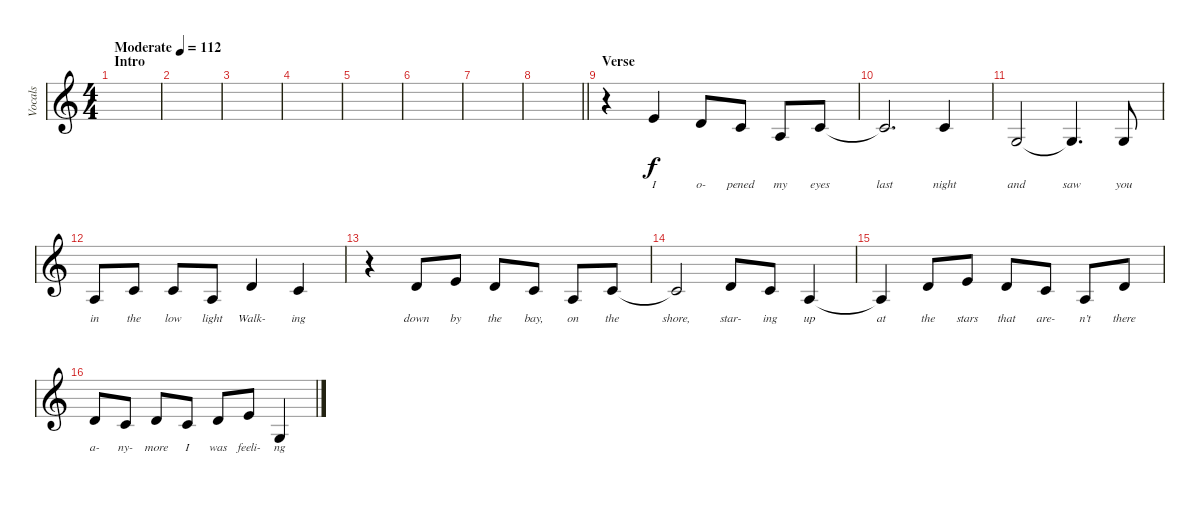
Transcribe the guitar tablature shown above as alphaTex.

\track ("Vocals" "Vocals") {instrument vibraphone}
\staff {score}
\tuning (E4 B3 G3 D3 A2 E2) {hide}
\ts (4 4)
\section ("" "Intro")
\tempo (112 "Moderate")
\clef g2
\ks c
|
|
|
|
|
|
|
\barLineRight lightlight
|
\section ("" "Verse")
r.4 0.1.4{lyrics (0 "I") lyrics (1 "") lyrics (2 "") lyrics (3 "") lyrics (4 "")} 3.2.8{lyrics (0 "o-") lyrics (1 "") lyrics (2 "") lyrics (3 "") lyrics (4 "")} 1.2.8{lyrics (0 "pened") lyrics (1 "") lyrics (2 "") lyrics (3 "") lyrics (4 "")} 2.3.8{lyrics (0 "my") lyrics (1 "") lyrics (2 "") lyrics (3 "") lyrics (4 "")} 1.2.8{lyrics (0 "eyes") lyrics (1 "") lyrics (2 "") lyrics (3 "") lyrics (4 "")} |
1.2{t}.2{d lyrics (0 "last") lyrics (1 "") lyrics (2 "") lyrics (3 "") lyrics (4 "")} 1.2.4{lyrics (0 "night") lyrics (1 "") lyrics (2 "") lyrics (3 "") lyrics (4 "")} |
0.3.2{lyrics (0 "and") lyrics (1 "") lyrics (2 "") lyrics (3 "") lyrics (4 "")} 0.3{t}.4{d lyrics (0 "saw") lyrics (1 "") lyrics (2 "") lyrics (3 "") lyrics (4 "")} 0.3.8{lyrics (0 "you") lyrics (1 "") lyrics (2 "") lyrics (3 "") lyrics (4 "")} |
2.3.8{lyrics (0 "in") lyrics (1 "") lyrics (2 "") lyrics (3 "") lyrics (4 "")} 1.2.8{lyrics (0 "the") lyrics (1 "") lyrics (2 "") lyrics (3 "") lyrics (4 "")} 1.2.8{lyrics (0 "low") lyrics (1 "") lyrics (2 "") lyrics (3 "") lyrics (4 "")} 2.3.8{lyrics (0 "light") lyrics (1 "") lyrics (2 "") lyrics (3 "") lyrics (4 "")} 3.2.4{lyrics (0 "Walk-") lyrics (1 "") lyrics (2 "") lyrics (3 "") lyrics (4 "")} 1.2.4{lyrics (0 "ing") lyrics (1 "") lyrics (2 "") lyrics (3 "") lyrics (4 "")} |
r.4 3.2.8{lyrics (0 "down") lyrics (1 "") lyrics (2 "") lyrics (3 "") lyrics (4 "")} 0.1.8{lyrics (0 "by") lyrics (1 "") lyrics (2 "") lyrics (3 "") lyrics (4 "")} 3.2.8{lyrics (0 "the") lyrics (1 "") lyrics (2 "") lyrics (3 "") lyrics (4 "")} 1.2.8{lyrics (0 "bay,") lyrics (1 "") lyrics (2 "") lyrics (3 "") lyrics (4 "")} 2.3.8{lyrics (0 "on") lyrics (1 "") lyrics (2 "") lyrics (3 "") lyrics (4 "")} 1.2.8{lyrics (0 "the") lyrics (1 "") lyrics (2 "") lyrics (3 "") lyrics (4 "")} |
1.2{t}.2{lyrics (0 "shore,") lyrics (1 "") lyrics (2 "") lyrics (3 "") lyrics (4 "")} 3.2.8{lyrics (0 "star-") lyrics (1 "") lyrics (2 "") lyrics (3 "") lyrics (4 "")} 1.2.8{lyrics (0 "ing") lyrics (1 "") lyrics (2 "") lyrics (3 "") lyrics (4 "")} 2.3.4{lyrics (0 "up") lyrics (1 "") lyrics (2 "") lyrics (3 "") lyrics (4 "")} |
2.3{t}.4{lyrics (0 "at") lyrics (1 "") lyrics (2 "") lyrics (3 "") lyrics (4 "")} 3.2.8{lyrics (0 "the") lyrics (1 "") lyrics (2 "") lyrics (3 "") lyrics (4 "")} 0.1.8{lyrics (0 "stars") lyrics (1 "") lyrics (2 "") lyrics (3 "") lyrics (4 "")} 3.2.8{lyrics (0 "that") lyrics (1 "") lyrics (2 "") lyrics (3 "") lyrics (4 "")} 1.2.8{lyrics (0 "are-") lyrics (1 "") lyrics (2 "") lyrics (3 "") lyrics (4 "")} 2.3.8{lyrics (0 "n’t") lyrics (1 "") lyrics (2 "") lyrics (3 "") lyrics (4 "")} 3.2.8{lyrics (0 "there") lyrics (1 "") lyrics (2 "") lyrics (3 "") lyrics (4 "")} |
3.2.8{lyrics (0 "a-") lyrics (1 "") lyrics (2 "") lyrics (3 "") lyrics (4 "")} 1.2.8{lyrics (0 "ny-") lyrics (1 "") lyrics (2 "") lyrics (3 "") lyrics (4 "")} 3.2.8{lyrics (0 "more") lyrics (1 "") lyrics (2 "") lyrics (3 "") lyrics (4 "")} 1.2.8{lyrics (0 "I") lyrics (1 "") lyrics (2 "") lyrics (3 "") lyrics (4 "")} 3.2.8{lyrics (0 "was") lyrics (1 "") lyrics (2 "") lyrics (3 "") lyrics (4 "")} 0.1.8{lyrics (0 "feeli-") lyrics (1 "") lyrics (2 "") lyrics (3 "") lyrics (4 "")} 0.3.4{lyrics (0 "ng") lyrics (1 "") lyrics (2 "") lyrics (3 "") lyrics (4 "")}
